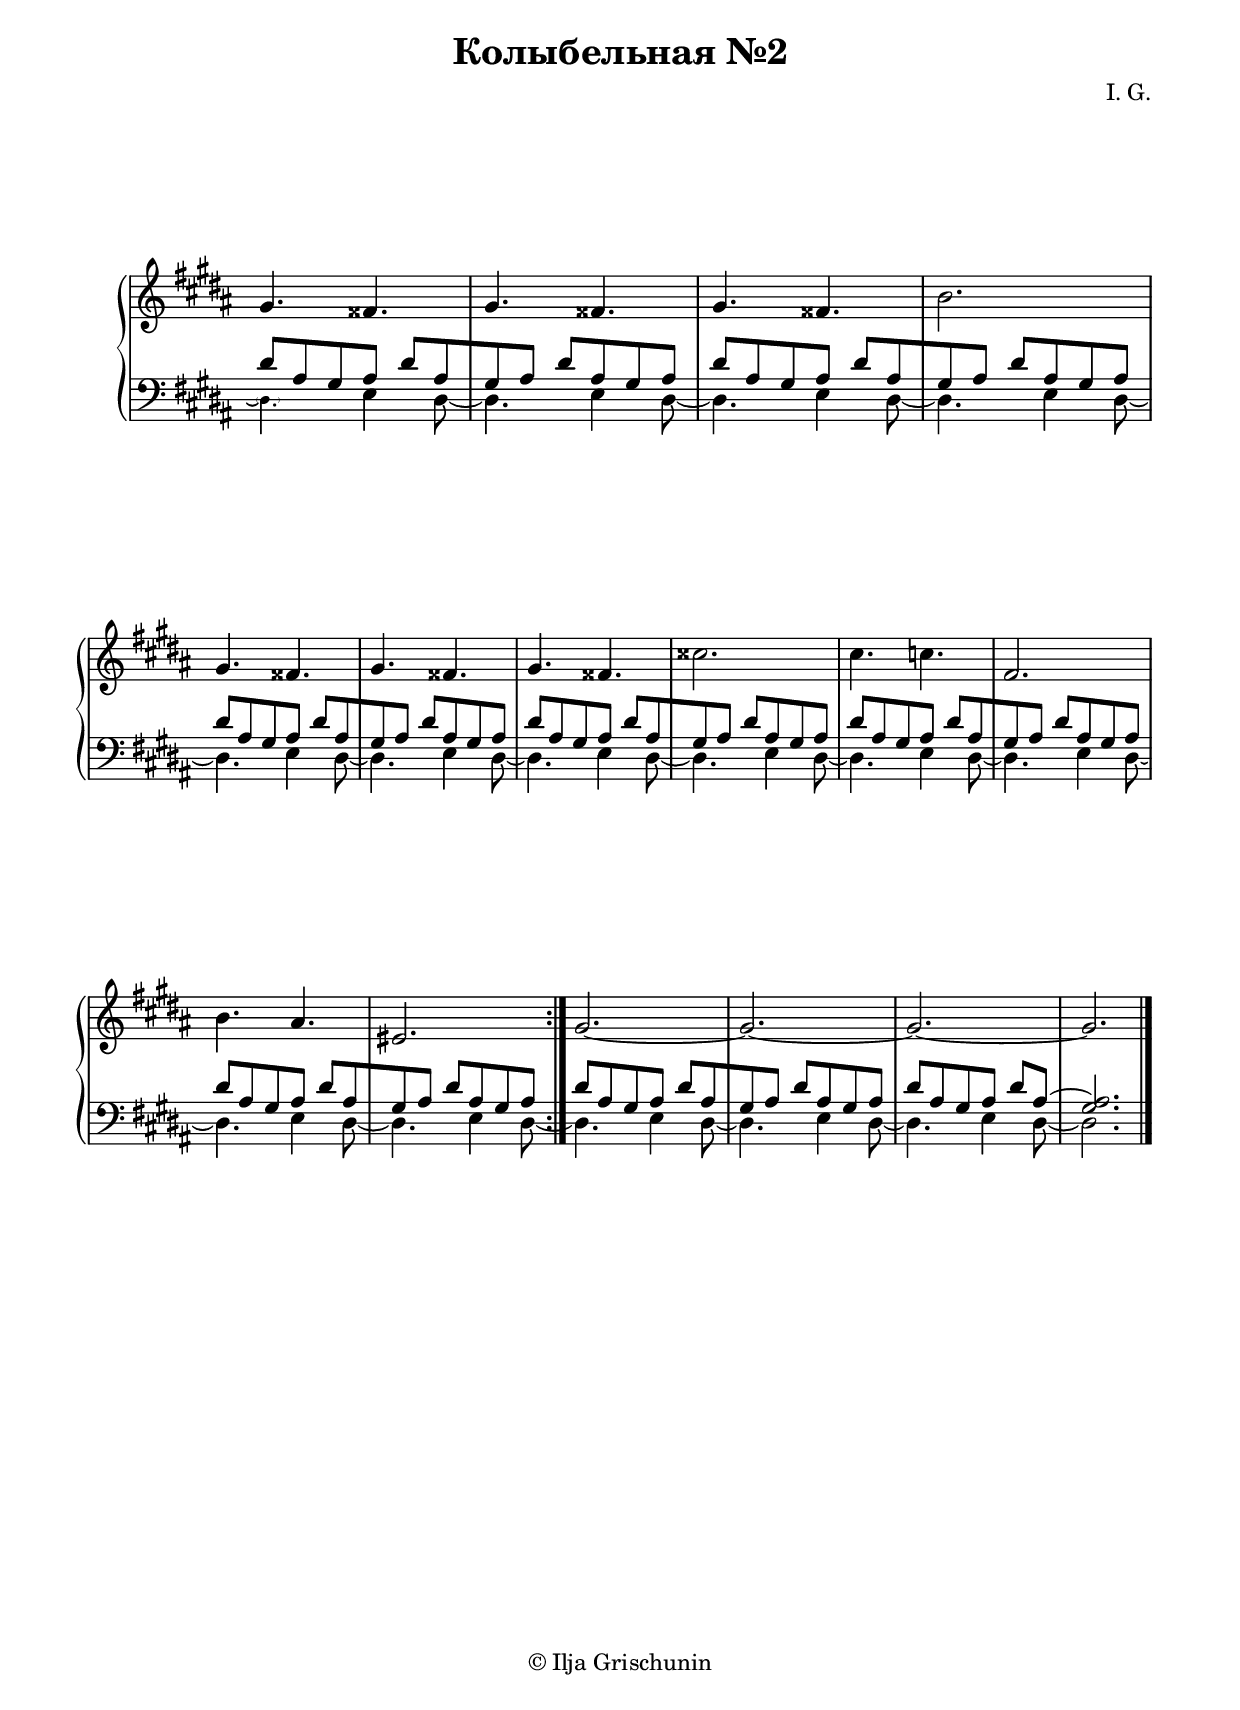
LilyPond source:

\version "2.19.15"

\language "deutsch"

\header {
  title = "Колыбельная №2"
  composer = "I. G."
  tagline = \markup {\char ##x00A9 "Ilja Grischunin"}
}

\paper {
  #(set-paper-size "a4")
  top-system-spacing.basic-distance = #20
  top-markup-spacing.basic-distance = #5
  markup-system-spacing.basic-distance = #25
  system-system-spacing.basic-distance = #25
  %score-system-spacing.basic-distance = #40
  %score-markup-spacing.basic-distance = #25
  last-bottom-spacing.basic-distance = #20
  left-margin = 15
  right-margin = 15
}

\layout {
  indent = 7
  \context {
    \Score
    \remove "Bar_number_engraver"
    %\override StaffGrouper.staff-staff-spacing.padding = #0
    %\override StaffGrouper.staff-staff-spacing.basic-distance = #1
  }
}

\version "2.19.15"
\language "deutsch"
%%%%%%%%%%% RH %%%%%%%%%%%%
zweiteRH = \relative {
  \clef treble
  \key gis \minor
  \time 6/8
  \override Staff.TimeSignature #'stencil = ##f
  \repeat unfold 3 {gis'4. fisis} h2.
  \repeat unfold 3 {gis4. fisis} cisis'2.
  cis4. c fis,2. h4. ais eis2. \bar ":|."
  gis~ gis~ gis~ gis
  \bar "|."
}
%%%%%%%% DYNAMIC %%%%%%%%%%
dynamicZwei = {
  \override Hairpin.to-barline = ##f
}
%%%%%%%%%%% LH %%%%%%%%%%%%
zweiteLH = \relative {
  \clef bass
  \key gis \minor
  \time 6/8
  \override Staff.TimeSignature #'stencil = ##f
  <<
    {
      \repeat unfold 22 {dis'8[ ais gis ais]} dis ais~ <gis ais>2.
    }
    \\
    {
      \teeny \parenthesize dis4.\repeatTie \normalsize
      \repeat unfold 14 {e4 dis8~ dis4.} e4 dis8~ dis2.
    }
  >>
}


\score {
  \new PianoStaff
  \with {
    %\override StaffGrouper.staff-staff-spacing.basic-distance = #20
  }
  <<
    \new Staff = "RH" \zweiteRH
    \new Staff = "LH" \zweiteLH
  >>
  %\midi {}
}